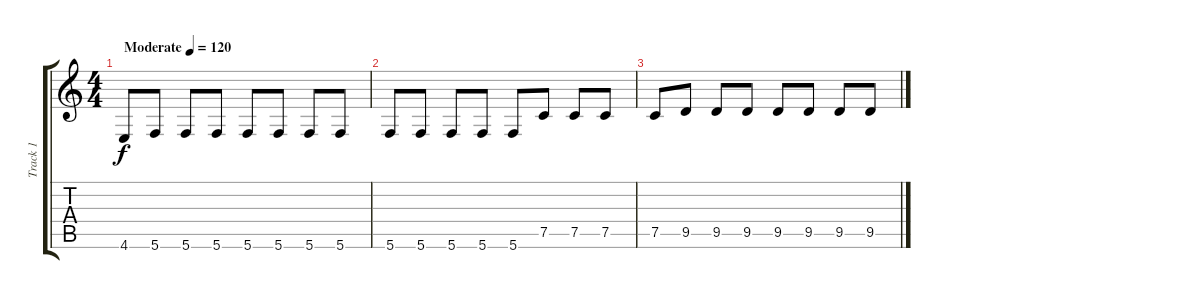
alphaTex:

\track ("Track 1" "Track 1") {instrument distortionguitar}
\staff {score tabs}
\tuning (C4 G3 Eb3 Bb2 F2 C2) {hide}
\ts (4 4)
\tempo (120 "Moderate")
\clef g2
\ks c
4.6.8{dy f instrument distortionguitar} 5.6.8 5.6.8 5.6.8 5.6.8 5.6.8 5.6.8 5.6.8 |
5.6.8 5.6.8 5.6.8 5.6.8 5.6.8 7.5.8 7.5.8 7.5.8 |
7.5.8 9.5.8 9.5.8 9.5.8 9.5.8 9.5.8 9.5.8 9.5.8
